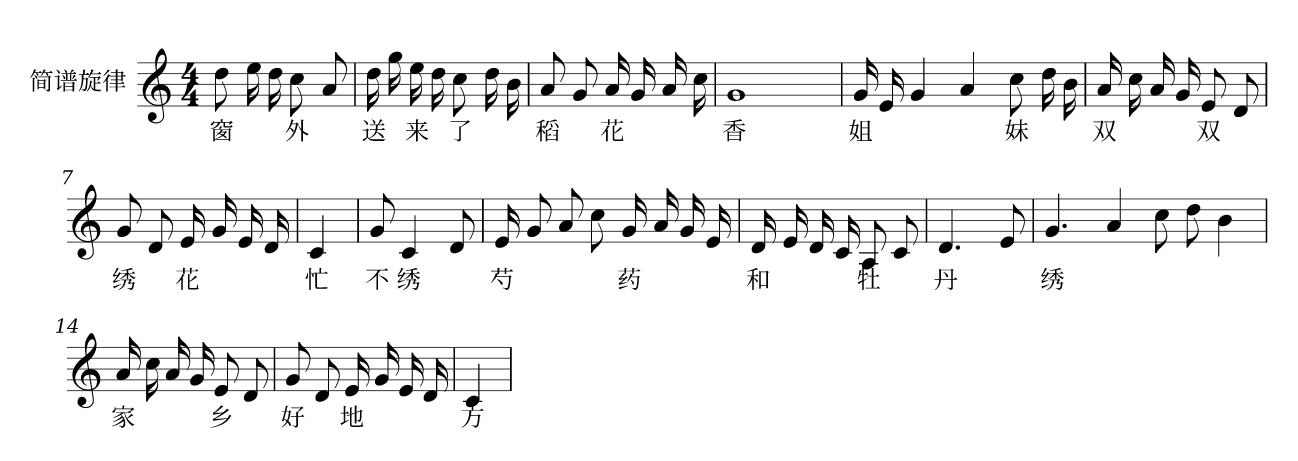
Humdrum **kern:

**kern	**text
*part1	*part1
*staff1	*staff1
*I"简谱旋律	*
*k[]	*
*M4/4	*
=1	=1
8dd	窗
16ee	.
16dd	.
8cc	外
8a	.
=2	=2
16dd	送
16gg	.
16ee	来
16dd	.
8cc	了
16dd	.
16b	.
=3	=3
8a	稻
8g	.
16a	花
16g	.
16a	.
16cc	.
=4	=4
1g	香
=5	=5
16g	姐
16e	.
4g	.
4a	.
8cc	妹
16dd	.
16b	.
=6	=6
16a	双
16cc	.
16a	.
16g	.
8e	双
8d	.
=7	=7
8g	绣
8d	.
16e	花
16g	.
16e	.
16d	.
=8	=8
4c	忙
=9	=9
8g	不
4c	绣
8d	.
=10	=10
16e	芍
8g	.
8a	.
8cc	.
16g	药
16a	.
16g	.
16e	.
=11	=11
16d	和
16e	.
16d	.
16c	.
8A	牡
8c	.
=12	=12
4.d	丹
8e	.
=13	=13
4.g	绣
4a	.
8cc	.
8dd	.
4b	.
=14	=14
16a	家
16cc	.
16a	.
16g	.
8e	乡
8d	.
=15	=15
8g	好
8d	.
16e	地
16g	.
16e	.
16d	.
=16	=16
4c	方
=	=
*-	*-
